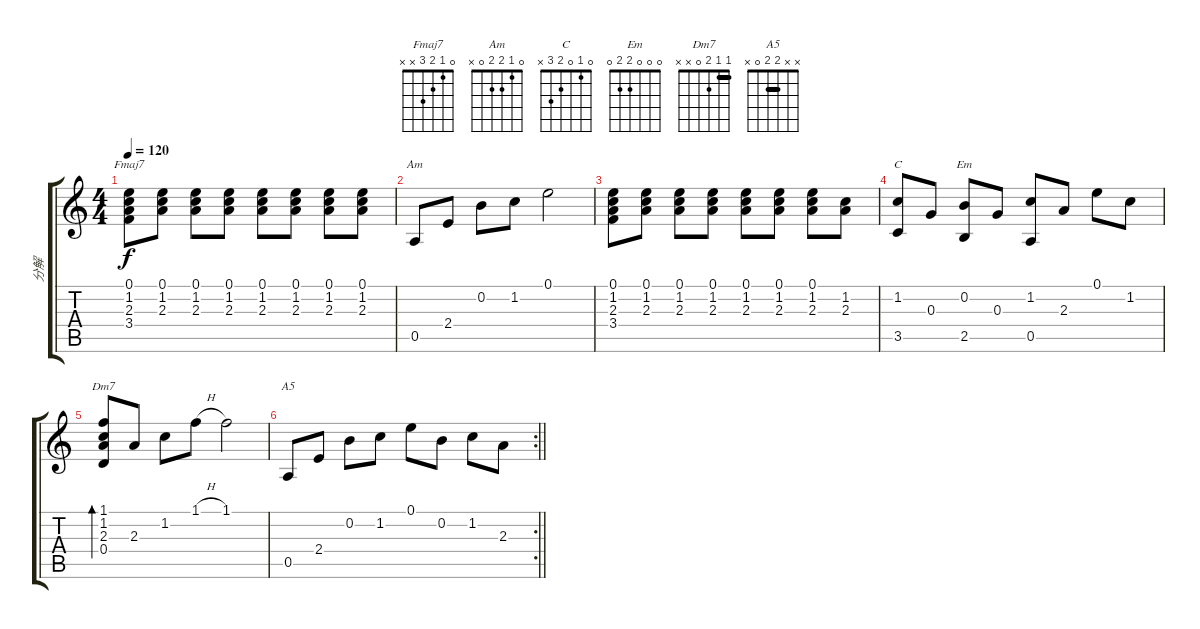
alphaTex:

\track ("分解" "分解") {instrument acousticguitarsteel}
\staff {score tabs}
\tuning (E4 B3 G3 D3 A2 E2) {hide}
\chord ("Fmaj7" 0 1 2 3 x x)
\chord ("Am" 0 1 2 2 0 x)
\chord ("C" 0 1 0 2 3 x)
\chord ("Em" 0 0 0 2 2 0)
\chord ("Dm7" 1 1 2 0 x x) {barre 1}
\chord ("A5" x x 2 2 0 x) {barre 2}
\ts (4 4)
\tempo 120
\clef g2
\ks c
(0.1 1.2 2.3 3.4).8{ch "Fmaj7" dy f} (0.1 1.2 2.3).8 (0.1 1.2 2.3).8 (0.1 1.2 2.3).8 (0.1 1.2 2.3).8 (0.1 1.2 2.3).8 (0.1 1.2 2.3).8 (0.1 1.2 2.3).8 |
0.5.8{ch "Am"} 2.4.8 0.2.8 1.2.8 0.1.2 |
(0.1 1.2 2.3 3.4).8 (0.1 1.2 2.3).8 (0.1 1.2 2.3).8 (0.1 1.2 2.3).8 (0.1 1.2 2.3).8 (0.1 1.2 2.3).8 (0.1 1.2 2.3).8 (1.2 2.3).8 |
(1.2 3.5).8{ch "C"} 0.3.8 (0.2 2.5).8{ch "Em"} 0.3.8 (1.2 0.5).8 2.3.8 0.1.8 1.2.8 |
(1.1 1.2 2.3 0.4).8{bd 480 ch "Dm7"} 2.3.8 1.2.8 1.1{h}.8 1.1.2 |
\rc 2
\barLineRight lightlight
0.5.8{ch "A5"} 2.4.8 0.2.8 1.2.8 0.1.8 0.2.8 1.2.8 2.3.8
